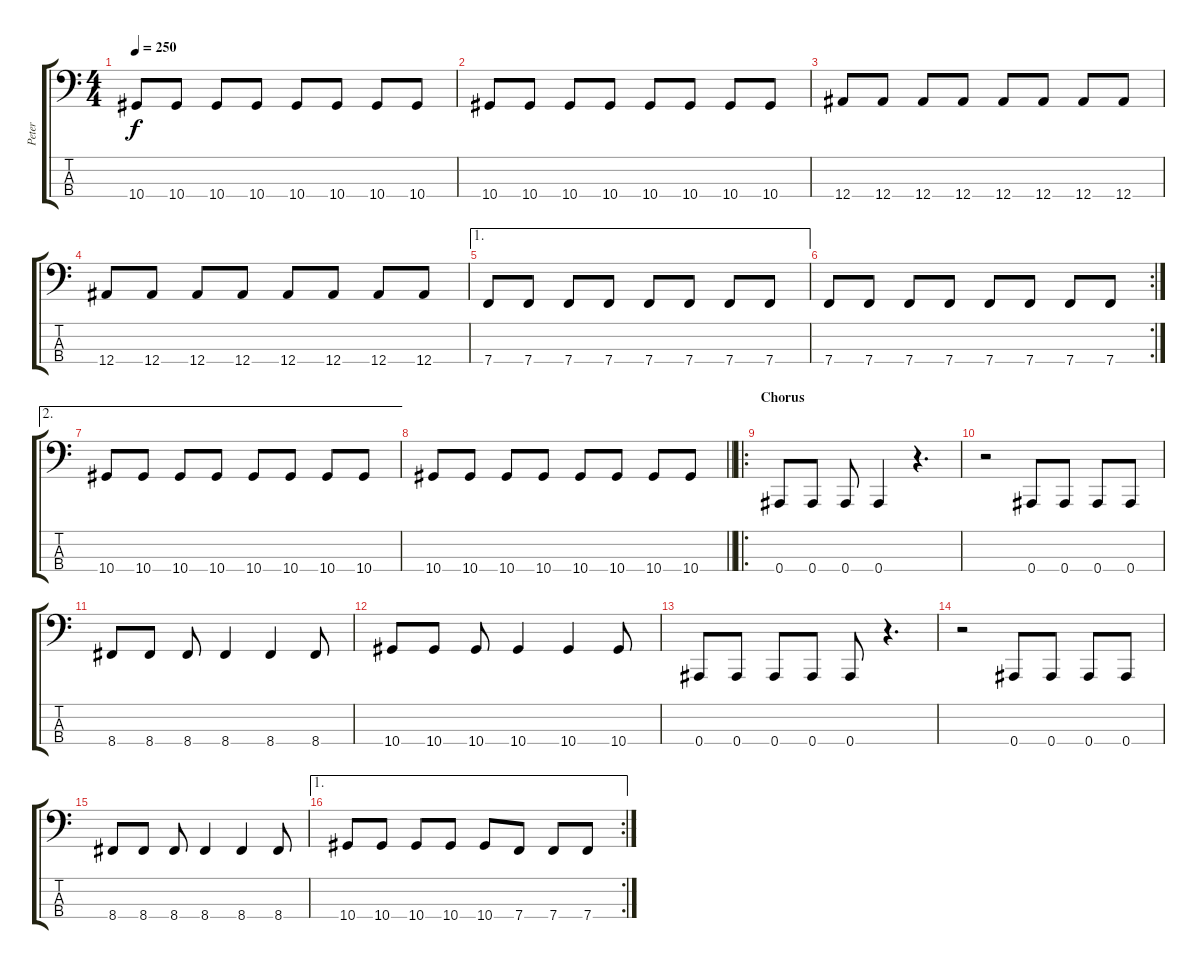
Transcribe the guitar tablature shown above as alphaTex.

\track ("Peter" "Peter") {instrument electricbassfinger}
\staff {score tabs}
\tuning (Eb2 Bb1 F1 Bb0) {hide}
\ts (4 4)
\tempo 250
\clef f4
\ks c
10.4.8{dy f} 10.4.8 10.4.8 10.4.8 10.4.8 10.4.8 10.4.8 10.4.8 |
10.4.8 10.4.8 10.4.8 10.4.8 10.4.8 10.4.8 10.4.8 10.4.8 |
12.4.8 12.4.8 12.4.8 12.4.8 12.4.8 12.4.8 12.4.8 12.4.8 |
12.4.8 12.4.8 12.4.8 12.4.8 12.4.8 12.4.8 12.4.8 12.4.8 |
\ae 1
7.4.8 7.4.8 7.4.8 7.4.8 7.4.8 7.4.8 7.4.8 7.4.8 |
\rc 2
7.4.8 7.4.8 7.4.8 7.4.8 7.4.8 7.4.8 7.4.8 7.4.8 |
\ae 2
10.4.8 10.4.8 10.4.8 10.4.8 10.4.8 10.4.8 10.4.8 10.4.8 |
\barLineRight lightlight
10.4.8 10.4.8 10.4.8 10.4.8 10.4.8 10.4.8 10.4.8 10.4.8 |
\ro
\section ("" "Chorus")
0.4.8 0.4.8 0.4.8 0.4.4 r.4{d} |
r.2 0.4.8 0.4.8 0.4.8 0.4.8 |
8.4.8 8.4.8 8.4.8 8.4.4 8.4.4 8.4.8 |
10.4.8 10.4.8 10.4.8 10.4.4 10.4.4 10.4.8 |
0.4.8 0.4.8 0.4.8 0.4.8 0.4.8 r.4{d} |
r.2 0.4.8 0.4.8 0.4.8 0.4.8 |
8.4.8 8.4.8 8.4.8 8.4.4 8.4.4 8.4.8 |
\ae 1
\rc 2
10.4.8 10.4.8 10.4.8 10.4.8 10.4.8 7.4.8 7.4.8 7.4.8
